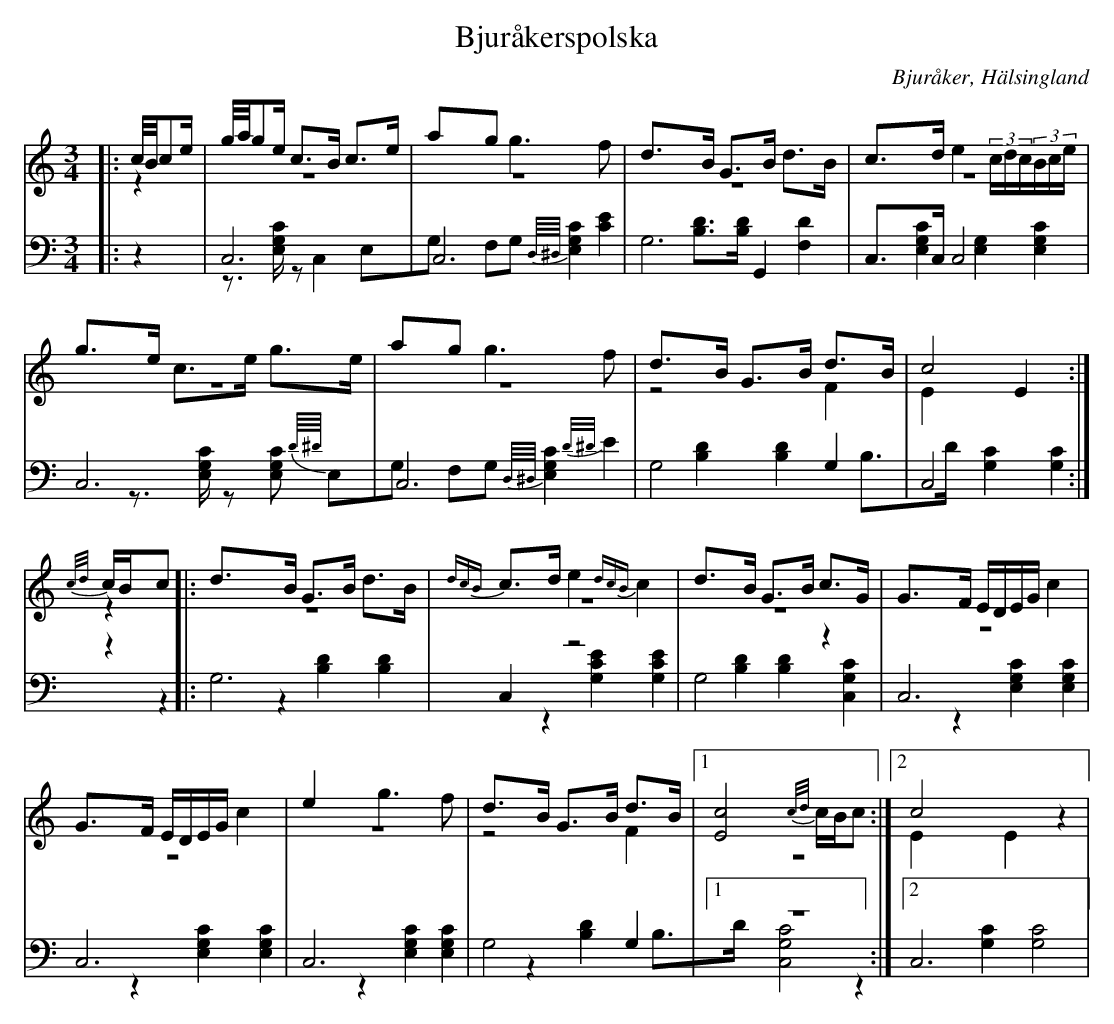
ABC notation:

X:1
T: Bjuråkerspolska
O: Bjuråker, Hälsingland
M: 3/4
L: 1/8
K: C
V:1
V:2 merge
V:3
V:4 merge
V:1
|:c//B//ce/|g//a//ge/ c>B c>e|ag g3 f|d>B G>B d>B|c>d e2 (3c/d/c/(3B/c/e/|
g>e c>e g>e|ag g3 f|d>B G>B d>B|c4:|
{c/d/}c/B/c |:d>B G>B d>B|{dcB}c>d e2 {dcB}c2|d>B G>B c>G|G>F E/D/E/G/ c2|
G>F E/D/E/G/ c2|e2 g3 f|d>B G>B d>B|1 [E4c4] {c/d/}c/B/c:|2 c4 z2|
V:2
|:z2|z6|z6|z6|z6|
z6|z6|z4 F2|E2 E2:|
z2|:z6|z6|z6|z6|
 z6|z6|z4 F2|1 z6:|2 E2 E2 z2|
V:3 clef=bass
|:z2|C,6|C,6|G,6|C,>C, C,4|
C,6|C,6|G,4 G,2|C,4:|
z2|:G,6|C,2 z4|G,4 z2|C,6|
 C,6|C,6|G,4 G,2|1 z6:|2 C,6|
V:4 clef=bass
|:z2|z>[E,G,C] zC,2 E,G,|F,G, {D,//^D,//}[E,2G,2C2] [E2C2]|[B,D]>[B,D] G,,2 [F,2D2]|[E,2G,2C2] [E,2G,2] [E,2G,2C2]|
z>[E,G,C] z[E,G,C] {D//^D//}E,G,|F,G, {D,//^D,//}[E,2G,2C2] {D/^D/}E2|[B,2D2] [B,2D2] B,>D|[G,2C2][G,2C2]:|
z2|:z2 [B,2D2] [B,2D2]|z2 [G,2C2E2] [G,2C2E2]|[B,2D2][B,2D2] [C,2G,2C2]|z2 [E,2G,2C2] [E,2G,2C2]|
z2 [E,2G,2C2] [E,2G,2C2]|z2 [E,2G,2C2] [E,2G,2C2]|z2 [B,2D2] B,>D|1 [C,4G,4C4] z2:|2 [G,2C2] [G,4C4]|
